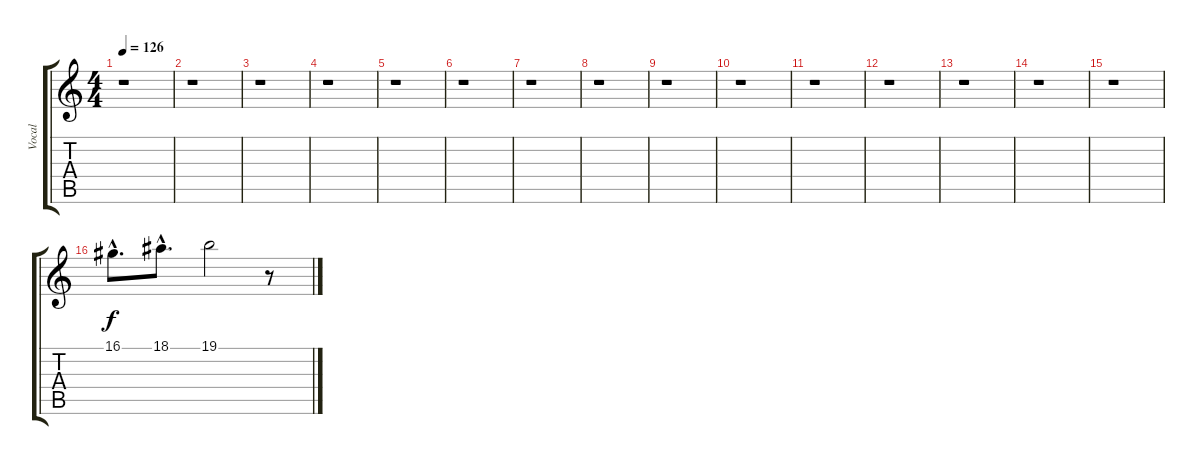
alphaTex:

\track ("Vocal" "Vocal") {instrument lead6voice}
\staff {score tabs}
\tuning (E4 B3 G3 D3 A2 E2) {hide}
\ts (4 4)
\tempo 126
\clef g2
\ks c
r.1{dy f} |
r.1 |
r.1 |
r.1 |
r.1 |
r.1 |
r.1 |
r.1 |
r.1 |
r.1 |
r.1 |
r.1 |
r.1 |
r.1 |
r.1 |
16.1{hac}.8{d} 18.1{hac}.8{d} 19.1.2 r.8
